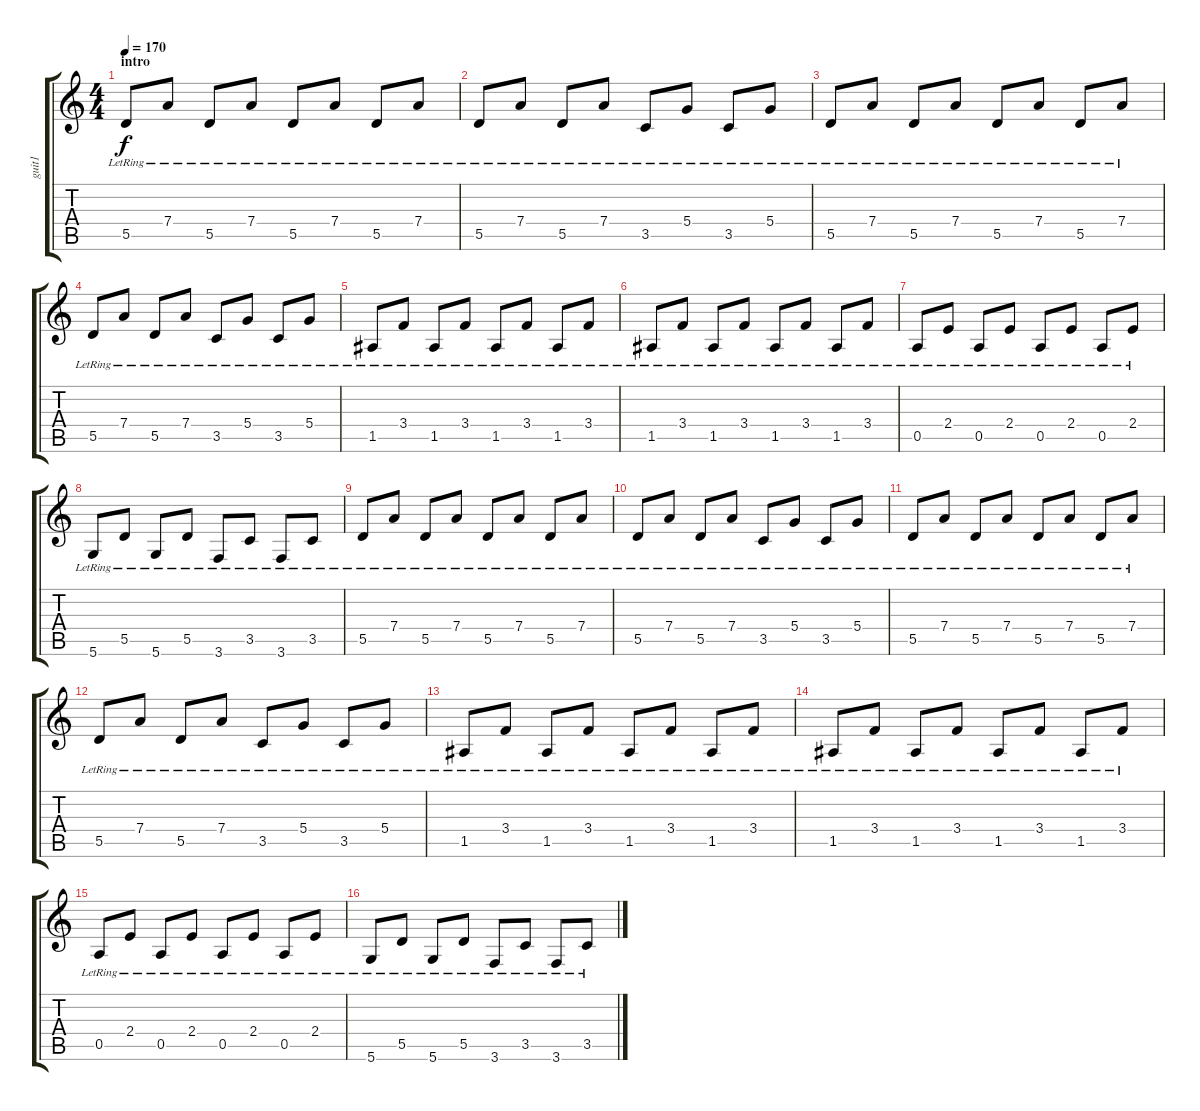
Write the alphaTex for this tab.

\track ("guit1" "guit1") {instrument electricguitarclean}
\staff {score tabs}
\tuning (E4 B3 G3 D3 A2 D2) {hide}
\ts (4 4)
\section ("" "intro")
\tempo 170
\clef g2
\ks c
5.5{lr}.8{dy f instrument electricguitarclean} 7.4{lr}.8 5.5{lr}.8 7.4{lr}.8 5.5{lr}.8 7.4{lr}.8 5.5{lr}.8 7.4{lr}.8 |
5.5{lr}.8 7.4{lr}.8 5.5{lr}.8 7.4{lr}.8 3.5{lr}.8 5.4{lr}.8 3.5{lr}.8 5.4{lr}.8 |
5.5{lr}.8 7.4{lr}.8 5.5{lr}.8 7.4{lr}.8 5.5{lr}.8 7.4{lr}.8 5.5{lr}.8 7.4{lr}.8 |
5.5{lr}.8 7.4{lr}.8 5.5{lr}.8 7.4{lr}.8 3.5{lr}.8 5.4{lr}.8 3.5{lr}.8 5.4{lr}.8 |
1.5{lr}.8 3.4{lr}.8 1.5{lr}.8 3.4{lr}.8 1.5{lr}.8 3.4{lr}.8 1.5{lr}.8 3.4{lr}.8 |
1.5{lr}.8 3.4{lr}.8 1.5{lr}.8 3.4{lr}.8 1.5{lr}.8 3.4{lr}.8 1.5{lr}.8 3.4{lr}.8 |
0.5{lr}.8 2.4{lr}.8 0.5{lr}.8 2.4{lr}.8 0.5{lr}.8 2.4{lr}.8 0.5{lr}.8 2.4{lr}.8 |
5.6{lr}.8 5.5{lr}.8 5.6{lr}.8 5.5{lr}.8 3.6{lr}.8 3.5{lr}.8 3.6{lr}.8 3.5{lr}.8 |
5.5{lr}.8 7.4{lr}.8 5.5{lr}.8 7.4{lr}.8 5.5{lr}.8 7.4{lr}.8 5.5{lr}.8 7.4{lr}.8 |
5.5{lr}.8 7.4{lr}.8 5.5{lr}.8 7.4{lr}.8 3.5{lr}.8 5.4{lr}.8 3.5{lr}.8 5.4{lr}.8 |
5.5{lr}.8 7.4{lr}.8 5.5{lr}.8 7.4{lr}.8 5.5{lr}.8 7.4{lr}.8 5.5{lr}.8 7.4{lr}.8 |
5.5{lr}.8 7.4{lr}.8 5.5{lr}.8 7.4{lr}.8 3.5{lr}.8 5.4{lr}.8 3.5{lr}.8 5.4{lr}.8 |
1.5{lr}.8 3.4{lr}.8 1.5{lr}.8 3.4{lr}.8 1.5{lr}.8 3.4{lr}.8 1.5{lr}.8 3.4{lr}.8 |
1.5{lr}.8 3.4{lr}.8 1.5{lr}.8 3.4{lr}.8 1.5{lr}.8 3.4{lr}.8 1.5{lr}.8 3.4{lr}.8 |
0.5{lr}.8 2.4{lr}.8 0.5{lr}.8 2.4{lr}.8 0.5{lr}.8 2.4{lr}.8 0.5{lr}.8 2.4{lr}.8 |
5.6{lr}.8 5.5{lr}.8 5.6{lr}.8 5.5{lr}.8 3.6{lr}.8 3.5{lr}.8 3.6{lr}.8 3.5{lr}.8
